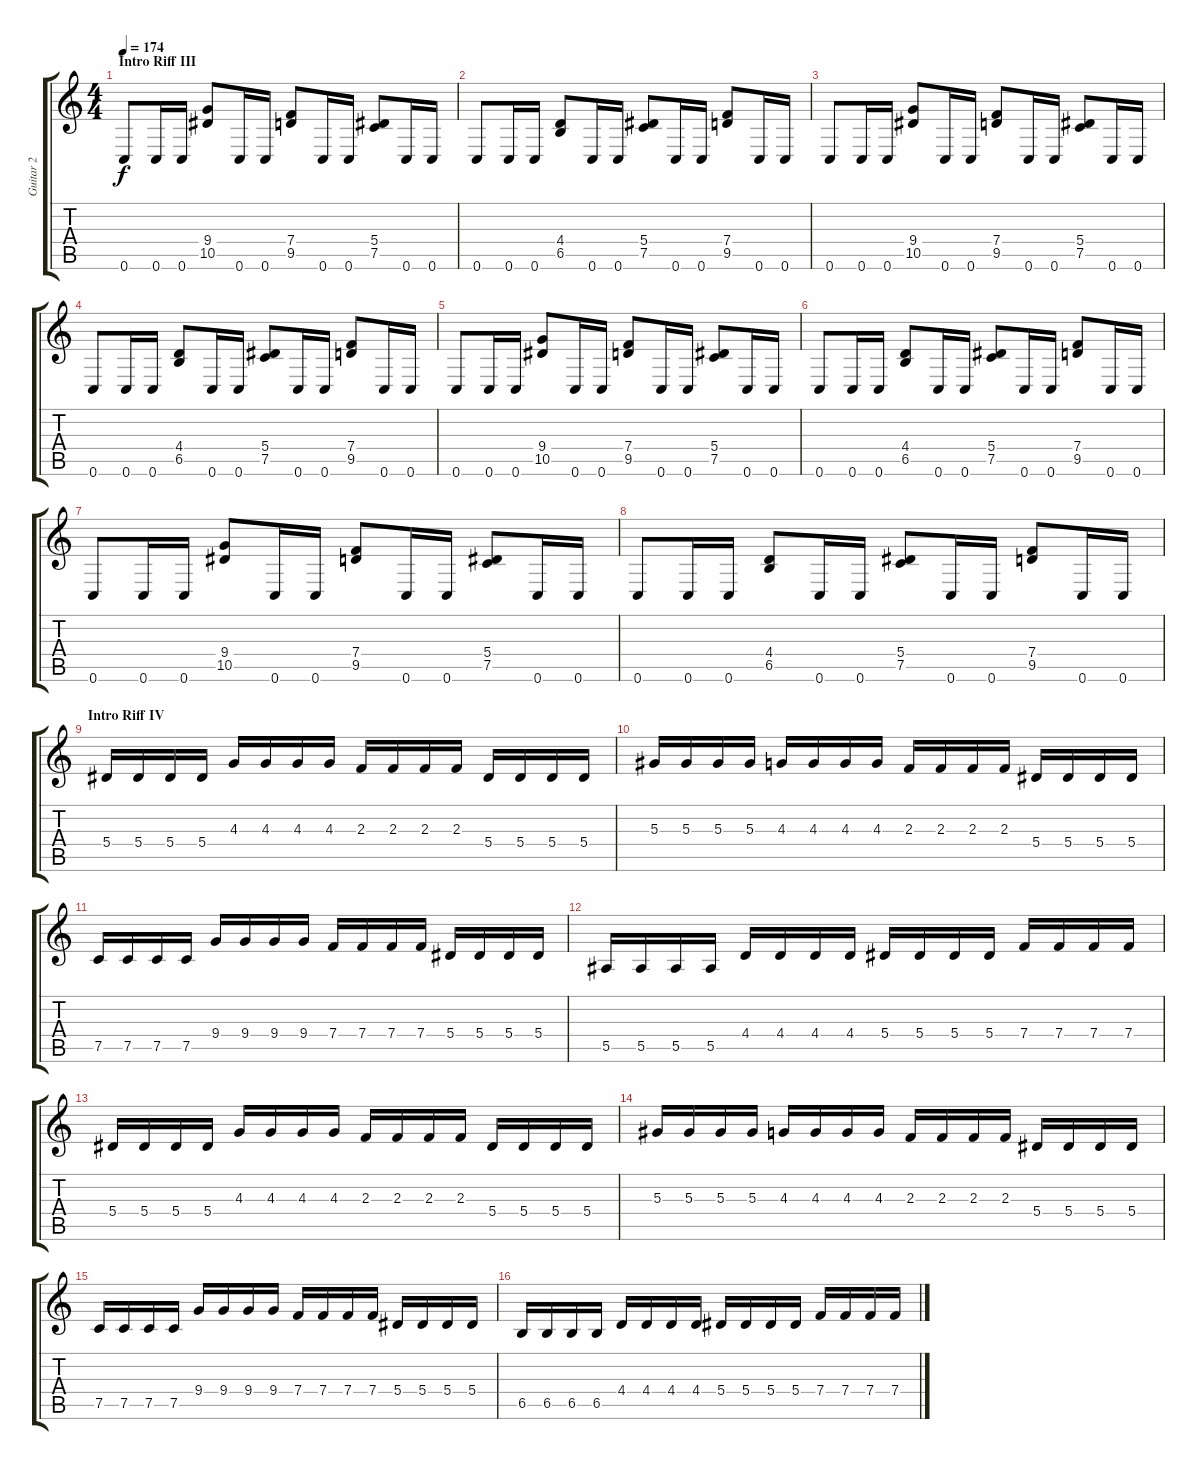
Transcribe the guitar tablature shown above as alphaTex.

\track ("Guitar 2" "Guitar 2") {instrument distortionguitar}
\staff {score tabs}
\tuning (C4 G3 Eb3 Bb2 F2 C2) {hide}
\ts (4 4)
\section ("" "Intro Riff III")
\tempo 174
\clef g2
\ks c
0.6.8{dy f} 0.6.16 0.6.16 (9.4 10.5).8 0.6.16 0.6.16 (7.4 9.5).8 0.6.16 0.6.16 (5.4 7.5).8 0.6.16 0.6.16 |
0.6.8 0.6.16 0.6.16 (4.4 6.5).8 0.6.16 0.6.16 (5.4 7.5).8 0.6.16 0.6.16 (7.4 9.5).8 0.6.16 0.6.16 |
0.6.8 0.6.16 0.6.16 (9.4 10.5).8 0.6.16 0.6.16 (7.4 9.5).8 0.6.16 0.6.16 (5.4 7.5).8 0.6.16 0.6.16 |
0.6.8 0.6.16 0.6.16 (4.4 6.5).8 0.6.16 0.6.16 (5.4 7.5).8 0.6.16 0.6.16 (7.4 9.5).8 0.6.16 0.6.16 |
0.6.8 0.6.16 0.6.16 (9.4 10.5).8 0.6.16 0.6.16 (7.4 9.5).8 0.6.16 0.6.16 (5.4 7.5).8 0.6.16 0.6.16 |
0.6.8 0.6.16 0.6.16 (4.4 6.5).8 0.6.16 0.6.16 (5.4 7.5).8 0.6.16 0.6.16 (7.4 9.5).8 0.6.16 0.6.16 |
0.6.8 0.6.16 0.6.16 (9.4 10.5).8 0.6.16 0.6.16 (7.4 9.5).8 0.6.16 0.6.16 (5.4 7.5).8 0.6.16 0.6.16 |
0.6.8 0.6.16 0.6.16 (4.4 6.5).8 0.6.16 0.6.16 (5.4 7.5).8 0.6.16 0.6.16 (7.4 9.5).8 0.6.16 0.6.16 |
\section ("" "Intro Riff IV")
5.4.16 5.4.16 5.4.16 5.4.16 4.3.16 4.3.16 4.3.16 4.3.16 2.3.16 2.3.16 2.3.16 2.3.16 5.4.16 5.4.16 5.4.16 5.4.16 |
5.3.16 5.3.16 5.3.16 5.3.16 4.3.16 4.3.16 4.3.16 4.3.16 2.3.16 2.3.16 2.3.16 2.3.16 5.4.16 5.4.16 5.4.16 5.4.16 |
7.5.16 7.5.16 7.5.16 7.5.16 9.4.16 9.4.16 9.4.16 9.4.16 7.4.16 7.4.16 7.4.16 7.4.16 5.4.16 5.4.16 5.4.16 5.4.16 |
5.5.16 5.5.16 5.5.16 5.5.16 4.4.16 4.4.16 4.4.16 4.4.16 5.4.16 5.4.16 5.4.16 5.4.16 7.4.16 7.4.16 7.4.16 7.4.16 |
5.4.16 5.4.16 5.4.16 5.4.16 4.3.16 4.3.16 4.3.16 4.3.16 2.3.16 2.3.16 2.3.16 2.3.16 5.4.16 5.4.16 5.4.16 5.4.16 |
5.3.16 5.3.16 5.3.16 5.3.16 4.3.16 4.3.16 4.3.16 4.3.16 2.3.16 2.3.16 2.3.16 2.3.16 5.4.16 5.4.16 5.4.16 5.4.16 |
7.5.16 7.5.16 7.5.16 7.5.16 9.4.16 9.4.16 9.4.16 9.4.16 7.4.16 7.4.16 7.4.16 7.4.16 5.4.16 5.4.16 5.4.16 5.4.16 |
6.5.16 6.5.16 6.5.16 6.5.16 4.4.16 4.4.16 4.4.16 4.4.16 5.4.16 5.4.16 5.4.16 5.4.16 7.4.16 7.4.16 7.4.16 7.4.16
